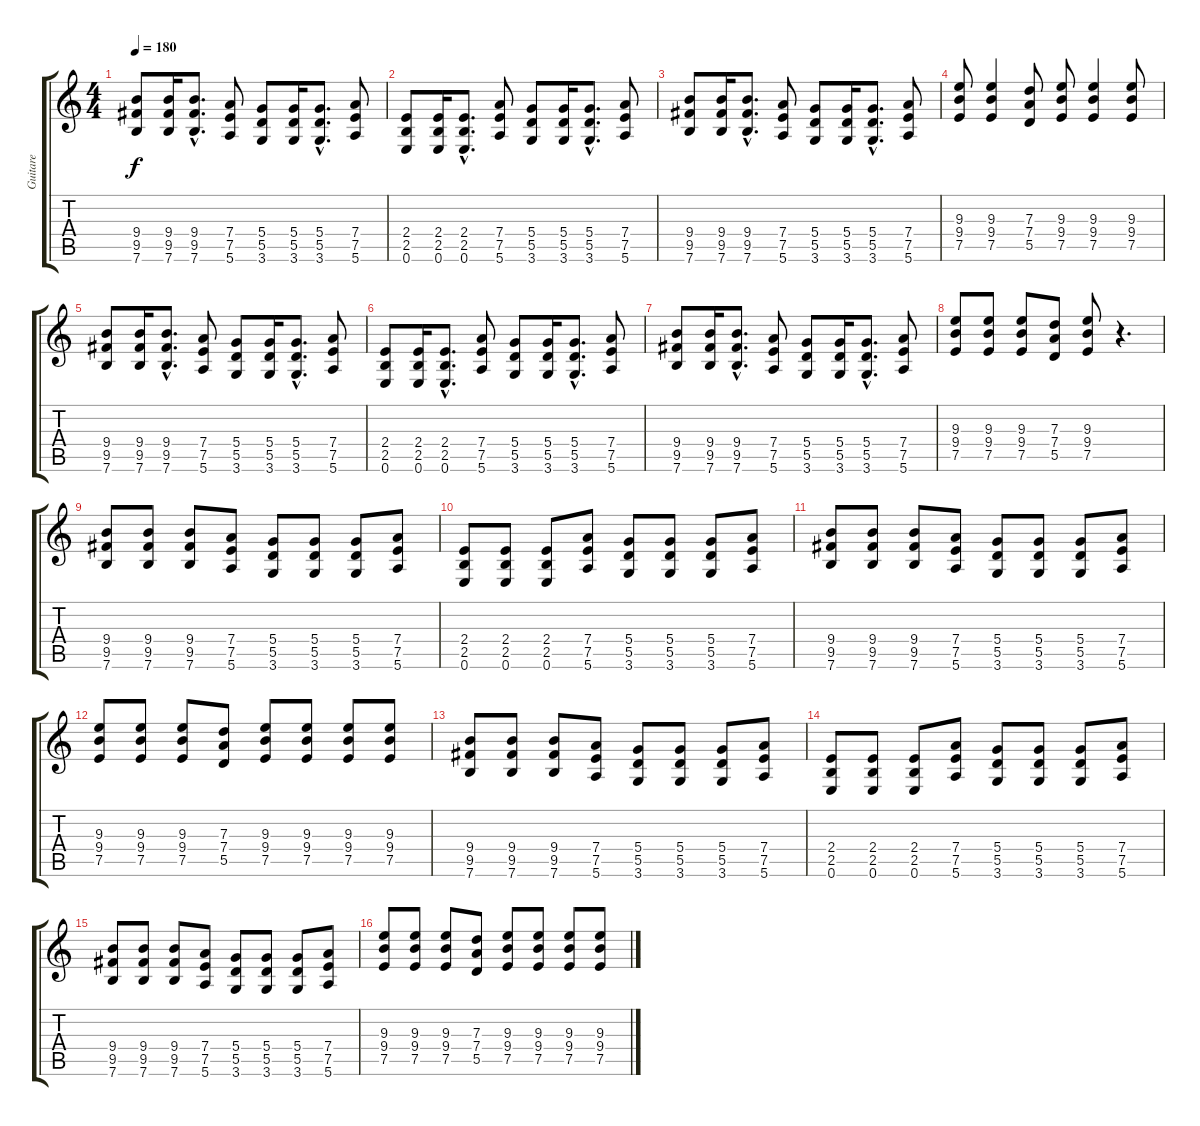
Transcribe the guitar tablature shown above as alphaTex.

\track ("Guitare" "Guitare") {instrument distortionguitar}
\staff {score tabs}
\tuning (E4 B3 G3 D3 A2 E2) {hide}
\ts (4 4)
\tempo 180
\clef g2
\ks c
(9.4 9.5 7.6).8{dy f instrument distortionguitar} (9.4 9.5 7.6).16 (9.4{hac} 9.5{hac} 7.6{hac}).8{d} (7.4 7.5 5.6).8 (5.4 5.5 3.6).8 (5.4 5.5 3.6).16 (5.4{hac} 5.5{hac} 3.6{hac}).8{d} (7.4 7.5 5.6).8 |
(2.4 2.5 0.6).8 (2.4 2.5 0.6).16 (2.4{hac} 2.5{hac} 0.6{hac}).8{d} (7.4 7.5 5.6).8 (5.4 5.5 3.6).8 (5.4 5.5 3.6).16 (5.4{hac} 5.5{hac} 3.6{hac}).8{d} (7.4 7.5 5.6).8 |
(9.4 9.5 7.6).8 (9.4 9.5 7.6).16 (9.4{hac} 9.5{hac} 7.6{hac}).8{d} (7.4 7.5 5.6).8 (5.4 5.5 3.6).8 (5.4 5.5 3.6).16 (5.4{hac} 5.5{hac} 3.6{hac}).8{d} (7.4 7.5 5.6).8 |
(9.3 9.4 7.5).8 (9.3 9.4 7.5).4 (7.3 7.4 5.5).8 (9.3 9.4 7.5).8 (9.3 9.4 7.5).4 (9.3 9.4 7.5).8 |
(9.4 9.5 7.6).8 (9.4 9.5 7.6).16 (9.4{hac} 9.5{hac} 7.6{hac}).8{d} (7.4 7.5 5.6).8 (5.4 5.5 3.6).8 (5.4 5.5 3.6).16 (5.4{hac} 5.5{hac} 3.6{hac}).8{d} (7.4 7.5 5.6).8 |
(2.4 2.5 0.6).8 (2.4 2.5 0.6).16 (2.4{hac} 2.5{hac} 0.6{hac}).8{d} (7.4 7.5 5.6).8 (5.4 5.5 3.6).8 (5.4 5.5 3.6).16 (5.4{hac} 5.5{hac} 3.6{hac}).8{d} (7.4 7.5 5.6).8 |
(9.4 9.5 7.6).8 (9.4 9.5 7.6).16 (9.4{hac} 9.5{hac} 7.6{hac}).8{d} (7.4 7.5 5.6).8 (5.4 5.5 3.6).8 (5.4 5.5 3.6).16 (5.4{hac} 5.5{hac} 3.6{hac}).8{d} (7.4 7.5 5.6).8 |
(9.3 9.4 7.5).8 (9.3 9.4 7.5).8 (9.3 9.4 7.5).8 (7.3 7.4 5.5).8 (9.3 9.4 7.5).8 r.4{d} |
(9.4 9.5 7.6).8 (9.4 9.5 7.6).8 (9.4 9.5 7.6).8 (7.4 7.5 5.6).8 (5.4 5.5 3.6).8 (5.4 5.5 3.6).8 (5.4 5.5 3.6).8 (7.4 7.5 5.6).8 |
(2.4 2.5 0.6).8 (2.4 2.5 0.6).8 (2.4 2.5 0.6).8 (7.4 7.5 5.6).8 (5.4 5.5 3.6).8 (5.4 5.5 3.6).8 (5.4 5.5 3.6).8 (7.4 7.5 5.6).8 |
(9.4 9.5 7.6).8 (9.4 9.5 7.6).8 (9.4 9.5 7.6).8 (7.4 7.5 5.6).8 (5.4 5.5 3.6).8 (5.4 5.5 3.6).8 (5.4 5.5 3.6).8 (7.4 7.5 5.6).8 |
(9.3 9.4 7.5).8 (9.3 9.4 7.5).8 (9.3 9.4 7.5).8 (7.3 7.4 5.5).8 (9.3 9.4 7.5).8 (9.3 9.4 7.5).8 (9.3 9.4 7.5).8 (9.3 9.4 7.5).8 |
(9.4 9.5 7.6).8 (9.4 9.5 7.6).8 (9.4 9.5 7.6).8 (7.4 7.5 5.6).8 (5.4 5.5 3.6).8 (5.4 5.5 3.6).8 (5.4 5.5 3.6).8 (7.4 7.5 5.6).8 |
(2.4 2.5 0.6).8 (2.4 2.5 0.6).8 (2.4 2.5 0.6).8 (7.4 7.5 5.6).8 (5.4 5.5 3.6).8 (5.4 5.5 3.6).8 (5.4 5.5 3.6).8 (7.4 7.5 5.6).8 |
(9.4 9.5 7.6).8 (9.4 9.5 7.6).8 (9.4 9.5 7.6).8 (7.4 7.5 5.6).8 (5.4 5.5 3.6).8 (5.4 5.5 3.6).8 (5.4 5.5 3.6).8 (7.4 7.5 5.6).8 |
(9.3 9.4 7.5).8 (9.3 9.4 7.5).8 (9.3 9.4 7.5).8 (7.3 7.4 5.5).8 (9.3 9.4 7.5).8 (9.3 9.4 7.5).8 (9.3 9.4 7.5).8 (9.3 9.4 7.5).8
